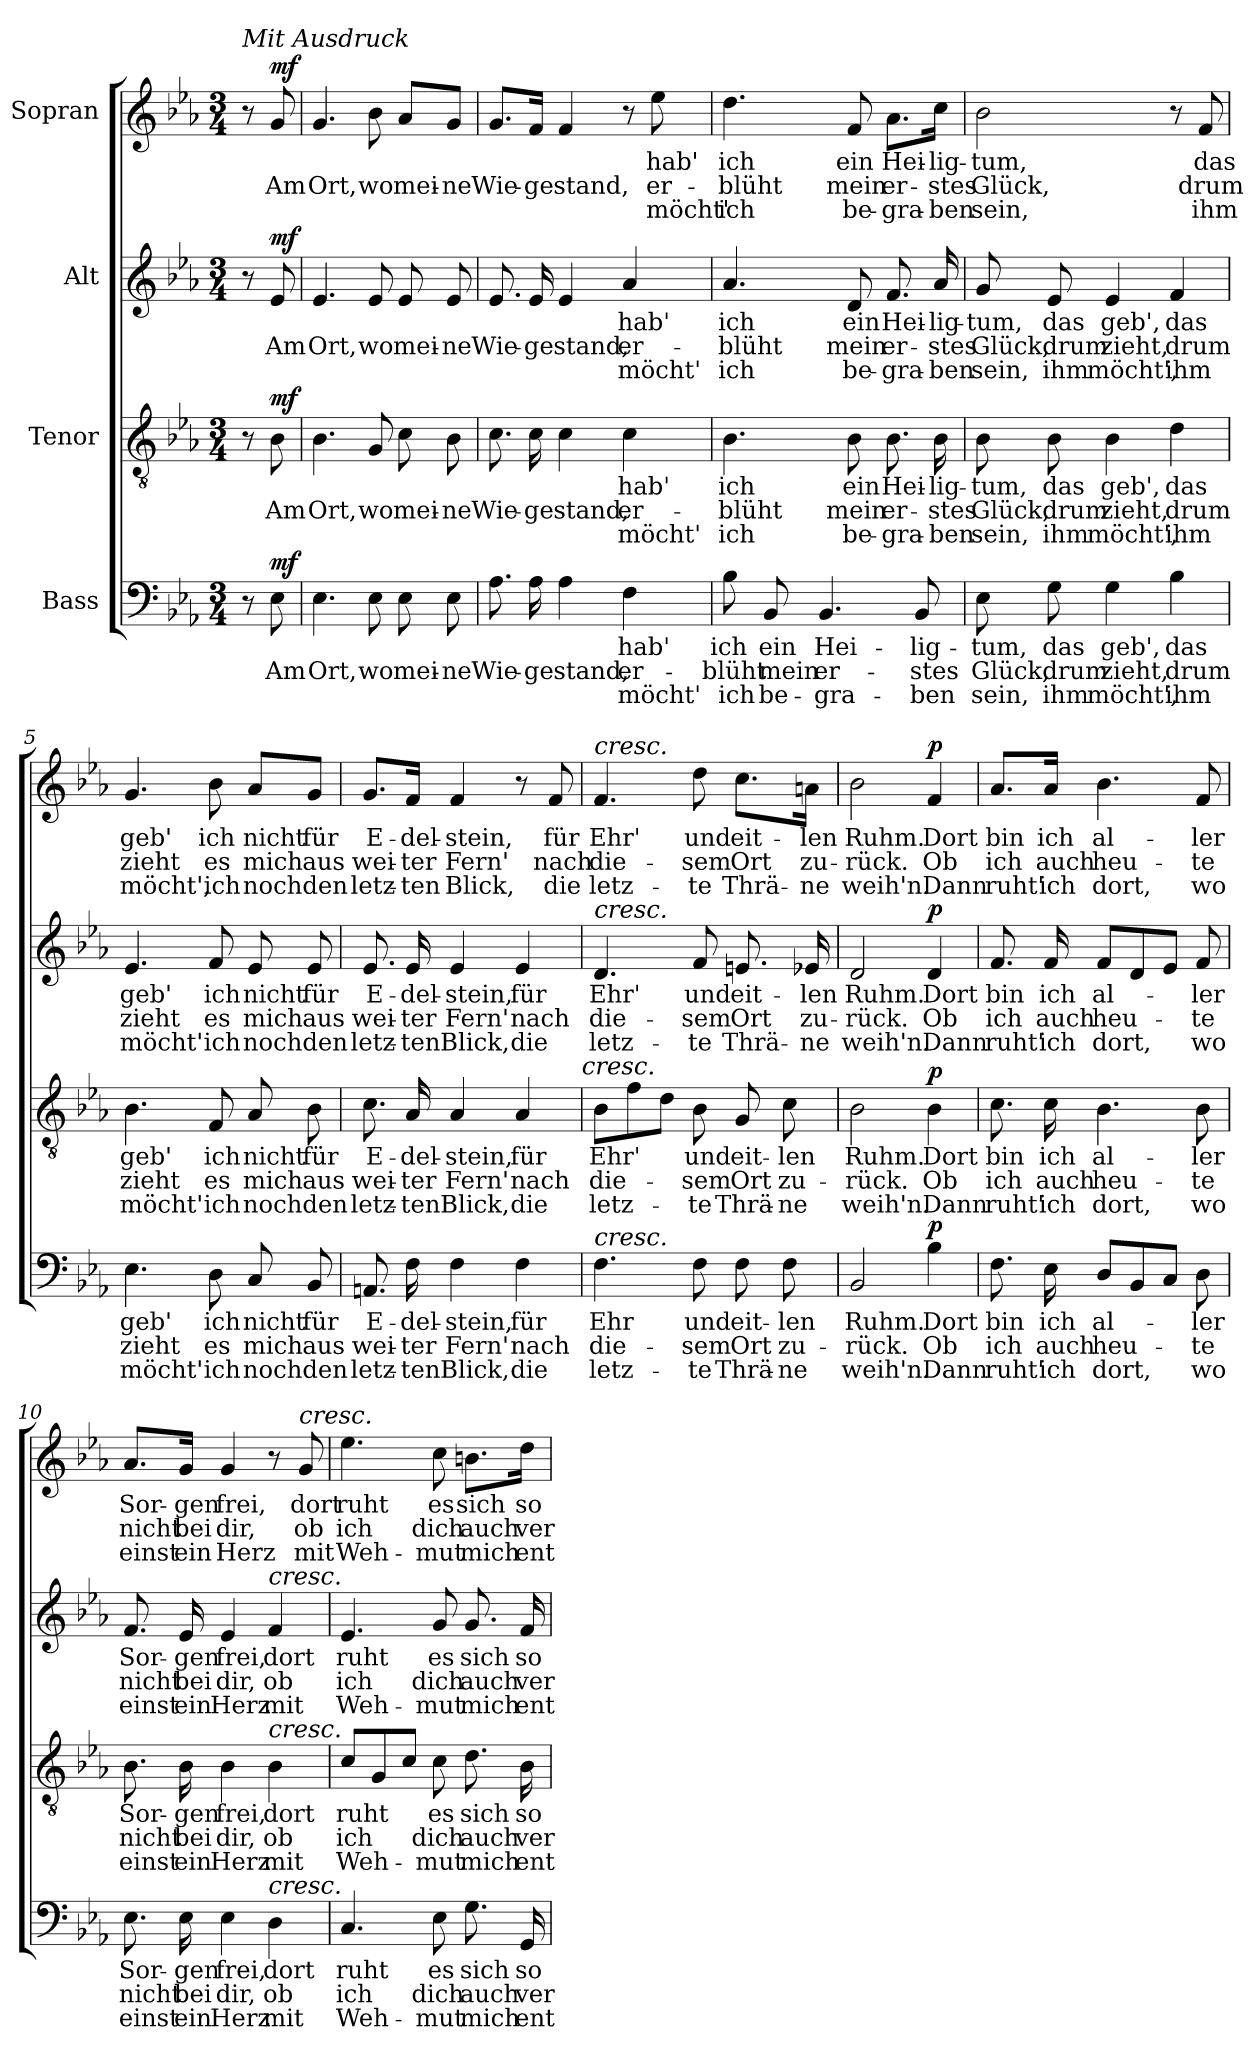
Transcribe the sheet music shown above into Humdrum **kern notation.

**kern	**text	**text	**text	**dynam	**kern	**text	**text	**text	**dynam	**kern	**text	**text	**text	**dynam	**kern	**text	**text	**text	**dynam
*part4	*part4	*part4	*part4	*part4	*part3	*part3	*part3	*part3	*part3	*part2	*part2	*part2	*part2	*part2	*part1	*part1	*part1	*part1	*part1
*staff4	*staff4	*staff4	*staff4	*staff4	*staff3	*staff3	*staff3	*staff3	*staff3	*staff2	*staff2	*staff2	*staff2	*staff2	*staff1	*staff1	*staff1	*staff1	*staff1
*I"Bass	*	*	*	*	*I"Tenor	*	*	*	*	*I"Alt	*	*	*	*	*I"Sopran	*	*	*	*
*clefF4	*	*	*	*	*clefGv2	*	*	*	*	*clefG2	*	*	*	*	*clefG2	*	*	*	*
*k[b-e-a-]	*	*	*	*	*k[b-e-a-]	*	*	*	*	*k[b-e-a-]	*	*	*	*	*k[b-e-a-]	*	*	*	*
*E-:	*	*	*	*	*E-:	*	*	*	*	*E-:	*	*	*	*	*E-:	*	*	*	*
*M3/4	*	*	*	*	*M3/4	*	*	*	*	*M3/4	*	*	*	*	*M3/4	*	*	*	*
*MM110	*	*	*	*	*MM110	*	*	*	*	*MM110	*	*	*	*	*MM110	*	*	*	*
=	=	=	=	=	=	=	=	=	=	=	=	=	=	=	=	=	=	=	=
!	!	!	!	!	!	!	!	!	!	!	!	!	!	!	!LO:TX:a:i:t=Mit Ausdruck	!	!	!	!
8r	.	.	.	.	8r	.	.	.	.	8r	.	.	.	.	8r	.	.	.	.
!	!	!LO:LY:b	!	!LO:DY:a	!	!	!LO:LY:b	!	!LO:DY:a	!	!	!LO:LY:b	!	!LO:DY:a	!	!	!LO:LY:b	!	!LO:DY:a
8E-\	.	Am	.	mf	8B-\	.	Am	.	mf	8e-/	.	Am	.	mf	8g/	.	Am	.	mf
=1	=1	=1	=1	=1	=1	=1	=1	=1	=1	=1	=1	=1	=1	=1	=1	=1	=1	=1	=1
!	!	!LO:LY:b	!	!	!	!	!LO:LY:b	!	!	!	!	!LO:LY:b	!	!	!	!	!LO:LY:b	!	!
4.E-\	.	Ort,	.	.	4.B-\	.	Ort,	.	.	4.e-/	.	Ort,	.	.	4.g/	.	Ort,	.	.
!	!	!LO:LY:b	!	!	!	!	!LO:LY:b	!	!	!	!	!LO:LY:b	!	!	!	!	!LO:LY:b	!	!
8E-\	.	wo	.	.	8G/	.	wo	.	.	8e-/	.	wo	.	.	8b-\	.	wo	.	.
!	!	!LO:LY:b	!	!	!	!	!LO:LY:b	!	!	!	!	!LO:LY:b	!	!	!	!	!LO:LY:b	!	!
8E-\	.	mei-	.	.	8c\	.	mei-	.	.	8e-/	.	mei-	.	.	8a-/L	.	mei-	.	.
!	!	!LO:LY:b	!	!	!	!	!LO:LY:b	!	!	!	!	!LO:LY:b	!	!	!	!	!LO:LY:b	!	!
8E-\	.	-ne	.	.	8B-\	.	-ne	.	.	8e-/	.	-ne	.	.	8g/J	.	-ne	.	.
=2	=2	=2	=2	=2	=2	=2	=2	=2	=2	=2	=2	=2	=2	=2	=2	=2	=2	=2	=2
!	!	!LO:LY:b	!	!	!	!	!LO:LY:b	!	!	!	!	!LO:LY:b	!	!	!	!	!LO:LY:b	!	!
8.A-\	.	Wie-	.	.	8.c\	.	Wie-	.	.	8.e-/	.	Wie-	.	.	8.g/L	.	Wie-	.	.
!	!	!LO:LY:b	!	!	!	!	!LO:LY:b	!	!	!	!	!LO:LY:b	!	!	!	!	!LO:LY:b	!	!
16A-\	.	-ge	.	.	16c\	.	-ge	.	.	16e-/	.	-ge	.	.	16f/Jk	.	-ge	.	.
!	!	!LO:LY:b	!	!	!	!	!LO:LY:b	!	!	!	!	!LO:LY:b	!	!	!	!	!LO:LY:b	!	!
4A-\	.	stand,	.	.	4c\	.	stand,	.	.	4e-/	.	stand,	.	.	4f/	.	stand,	.	.
!	!LO:LY:b	!LO:LY:b	!LO:LY:b	!	!	!LO:LY:b	!LO:LY:b	!LO:LY:b	!	!	!LO:LY:b	!LO:LY:b	!LO:LY:b	!	!	!	!	!	!
4F\	hab'	er-	möcht'	.	4c\	hab'	er-	möcht'	.	4a-/	hab'	er-	möcht'	.	8r	.	.	.	.
!	!	!	!	!	!	!	!	!	!	!	!	!	!	!	!	!LO:LY:b	!LO:LY:b	!LO:LY:b	!
.	.	.	.	.	.	.	.	.	.	.	.	.	.	.	8ee-\	hab'	er-	möcht'	.
!!LO:LB:g=z
=3	=3	=3	=3	=3	=3	=3	=3	=3	=3	=3	=3	=3	=3	=3	=3	=3	=3	=3	=3
!	!LO:LY:b	!LO:LY:b	!LO:LY:b	!	!	!LO:LY:b	!LO:LY:b	!LO:LY:b	!	!	!LO:LY:b	!LO:LY:b	!LO:LY:b	!	!	!LO:LY:b	!LO:LY:b	!LO:LY:b	!
8B-\	ich	-blüht	ich	.	4.B-\	ich	-blüht	ich	.	4.a-/	ich	-blüht	ich	.	4.dd\	ich	-blüht	ich	.
!	!LO:LY:b	!LO:LY:b	!LO:LY:b	!	!	!	!	!	!	!	!	!	!	!	!	!	!	!	!
8BB-/	ein	mein	be-	.	.	.	.	.	.	.	.	.	.	.	.	.	.	.	.
!	!LO:LY:b	!LO:LY:b	!LO:LY:b	!	!	!	!	!	!	!	!	!	!	!	!	!	!	!	!
4.BB-/	Hei-	er-	-gra-	.	.	.	.	.	.	.	.	.	.	.	.	.	.	.	.
!	!	!	!	!	!	!LO:LY:b	!LO:LY:b	!LO:LY:b	!	!	!LO:LY:b	!LO:LY:b	!LO:LY:b	!	!	!LO:LY:b	!LO:LY:b	!LO:LY:b	!
.	.	.	.	.	8B-\	ein	mein	be-	.	8d/	ein	mein	be-	.	8f/	ein	mein	be-	.
!	!	!	!	!	!	!LO:LY:b	!LO:LY:b	!LO:LY:b	!	!	!LO:LY:b	!LO:LY:b	!LO:LY:b	!	!	!LO:LY:b	!LO:LY:b	!LO:LY:b	!
.	.	.	.	.	8.B-\	Hei-	er-	-gra-	.	8.f/	Hei-	er-	-gra-	.	8.a-\L	Hei-	er-	-gra-	.
!	!LO:LY:b	!LO:LY:b	!LO:LY:b	!	!	!	!	!	!	!	!	!	!	!	!	!	!	!	!
8BB-/	-lig-	-stes	-ben	.	.	.	.	.	.	.	.	.	.	.	.	.	.	.	.
!	!	!	!	!	!	!LO:LY:b	!LO:LY:b	!LO:LY:b	!	!	!LO:LY:b	!LO:LY:b	!LO:LY:b	!	!	!LO:LY:b	!LO:LY:b	!LO:LY:b	!
.	.	.	.	.	16B-\	-lig-	-stes	-ben	.	16a-/	-lig-	-stes	-ben	.	16cc\Jk	-lig-	-stes	-ben	.
=4	=4	=4	=4	=4	=4	=4	=4	=4	=4	=4	=4	=4	=4	=4	=4	=4	=4	=4	=4
!	!LO:LY:b	!LO:LY:b	!LO:LY:b	!	!	!LO:LY:b	!LO:LY:b	!LO:LY:b	!	!	!LO:LY:b	!LO:LY:b	!LO:LY:b	!	!	!LO:LY:b	!LO:LY:b	!LO:LY:b	!
8E-\	-tum,	Glück,	sein,	.	8B-\	-tum,	Glück,	sein,	.	8g/	-tum,	Glück,	sein,	.	2b-\	-tum,	Glück,	sein,	.
!	!LO:LY:b	!LO:LY:b	!LO:LY:b	!	!	!LO:LY:b	!LO:LY:b	!LO:LY:b	!	!	!LO:LY:b	!LO:LY:b	!LO:LY:b	!	!	!	!	!	!
8G\	das	drum	ihm	.	8B-\	das	drum	ihm	.	8e-/	das	drum	ihm	.	.	.	.	.	.
!	!LO:LY:b	!LO:LY:b	!LO:LY:b	!	!	!LO:LY:b	!LO:LY:b	!LO:LY:b	!	!	!LO:LY:b	!LO:LY:b	!LO:LY:b	!	!	!	!	!	!
4G\	geb',	zieht,	möcht',	.	4B-\	geb',	zieht,	möcht',	.	4e-/	geb',	zieht,	möcht',	.	.	.	.	.	.
!	!LO:LY:b	!LO:LY:b	!LO:LY:b	!	!	!LO:LY:b	!LO:LY:b	!LO:LY:b	!	!	!LO:LY:b	!LO:LY:b	!LO:LY:b	!	!	!	!	!	!
4B-\	das	drum	ihm	.	4d\	das	drum	ihm	.	4f/	das	drum	ihm	.	8r	.	.	.	.
!	!	!	!	!	!	!	!	!	!	!	!	!	!	!	!	!LO:LY:b	!LO:LY:b	!LO:LY:b	!
.	.	.	.	.	.	.	.	.	.	.	.	.	.	.	8f/	das	drum	ihm	.
=5	=5	=5	=5	=5	=5	=5	=5	=5	=5	=5	=5	=5	=5	=5	=5	=5	=5	=5	=5
!	!LO:LY:b	!LO:LY:b	!LO:LY:b	!	!	!LO:LY:b	!LO:LY:b	!LO:LY:b	!	!	!LO:LY:b	!LO:LY:b	!LO:LY:b	!	!	!LO:LY:b	!LO:LY:b	!LO:LY:b	!
4.E-\	geb'	zieht	möcht'	.	4.B-\	geb'	zieht	möcht'	.	4.e-/	geb'	zieht	möcht'	.	4.g/	geb'	zieht	möcht',	.
!	!LO:LY:b	!LO:LY:b	!LO:LY:b	!	!	!LO:LY:b	!LO:LY:b	!LO:LY:b	!	!	!LO:LY:b	!LO:LY:b	!LO:LY:b	!	!	!LO:LY:b	!LO:LY:b	!LO:LY:b	!
8D\	ich	es	ich	.	8F/	ich	es	ich	.	8f/	ich	es	ich	.	8b-\	ich	es	ich	.
!	!LO:LY:b	!LO:LY:b	!LO:LY:b	!	!	!LO:LY:b	!LO:LY:b	!LO:LY:b	!	!	!LO:LY:b	!LO:LY:b	!LO:LY:b	!	!	!LO:LY:b	!LO:LY:b	!LO:LY:b	!
8C/	nicht	mich	noch	.	8A-/	nicht	mich	noch	.	8e-/	nicht	mich	noch	.	8a-/L	nicht	mich	noch	.
!	!LO:LY:b	!LO:LY:b	!LO:LY:b	!	!	!LO:LY:b	!LO:LY:b	!LO:LY:b	!	!	!LO:LY:b	!LO:LY:b	!LO:LY:b	!	!	!LO:LY:b	!LO:LY:b	!LO:LY:b	!
8BB-/	für	aus	den	.	8B-\	für	aus	den	.	8e-/	für	aus	den	.	8g/J	für	aus	den	.
!!LO:PB:g=z
=6	=6	=6	=6	=6	=6	=6	=6	=6	=6	=6	=6	=6	=6	=6	=6	=6	=6	=6	=6
!	!LO:LY:b	!LO:LY:b	!LO:LY:b	!	!	!LO:LY:b	!LO:LY:b	!LO:LY:b	!	!	!LO:LY:b	!LO:LY:b	!LO:LY:b	!	!	!LO:LY:b	!LO:LY:b	!LO:LY:b	!
8.AAn/	E-	wei-	letz-	.	8.c\	E-	wei-	letz-	.	8.e-/	E-	wei-	letz-	.	8.g/L	E-	wei-	letz-	.
!	!LO:LY:b	!LO:LY:b	!LO:LY:b	!	!	!LO:LY:b	!LO:LY:b	!LO:LY:b	!	!	!LO:LY:b	!LO:LY:b	!LO:LY:b	!	!	!LO:LY:b	!LO:LY:b	!LO:LY:b	!
16F\	-del-	-ter	-ten	.	16A-/	-del-	-ter	-ten	.	16e-/	-del-	-ter	-ten	.	16f/Jk	-del-	-ter	-ten	.
!	!LO:LY:b	!LO:LY:b	!LO:LY:b	!	!	!LO:LY:b	!LO:LY:b	!LO:LY:b	!	!	!LO:LY:b	!LO:LY:b	!LO:LY:b	!	!	!LO:LY:b	!LO:LY:b	!LO:LY:b	!
4F\	-stein,	Fern'	Blick,	.	4A-/	-stein,	Fern'	Blick,	.	4e-/	-stein,	Fern'	Blick,	.	4f/	-stein,	Fern'	Blick,	.
!	!LO:LY:b	!LO:LY:b	!LO:LY:b	!	!	!LO:LY:b	!LO:LY:b	!LO:LY:b	!	!	!LO:LY:b	!LO:LY:b	!LO:LY:b	!	!	!	!	!	!
4F\	für	nach	die	.	4A-/	für	nach	die	.	4e-/	für	nach	die	.	8r	.	.	.	.
!	!	!	!	!	!	!	!	!	!	!	!	!	!	!	!	!LO:LY:b	!LO:LY:b	!LO:LY:b	!
.	.	.	.	.	.	.	.	.	.	.	.	.	.	.	8f/	für	nach	die	.
!	!	!	!	!	!LO:TX:a:i:t=cresc.	!	!	!	!	!	!	!	!	!	!	!	!	!	!
=7	=7	=7	=7	=7	=7	=7	=7	=7	=7	=7	=7	=7	=7	=7	=7	=7	=7	=7	=7
!	!	!	!	!	!	!	!	!	!	!	!	!	!	!	!LO:TX:a:i:t=cresc.	!	!	!	!
!	!	!	!	!	!	!	!	!	!	!LO:TX:a:i:t=cresc.	!	!	!	!	!	!	!	!	!
!LO:TX:a:i:t=cresc.	!	!	!	!	!	!	!	!	!	!	!	!	!	!	!	!	!	!	!
!	!LO:LY:b	!LO:LY:b	!LO:LY:b	!	!	!LO:LY:b	!LO:LY:b	!LO:LY:b	!	!	!LO:LY:b	!LO:LY:b	!LO:LY:b	!	!	!LO:LY:b	!LO:LY:b	!LO:LY:b	!
4.F\	Ehr	die-	letz-	.	8B-\L	Ehr'	die-	letz-	.	4.d/	Ehr'	die-	letz-	.	4.f/	Ehr'	die-	letz-	.
.	.	.	.	.	8f\	.	.	.	.	.	.	.	.	.	.	.	.	.	.
.	.	.	.	.	8d\J	.	.	.	.	.	.	.	.	.	.	.	.	.	.
!	!LO:LY:b	!LO:LY:b	!LO:LY:b	!	!	!LO:LY:b	!LO:LY:b	!LO:LY:b	!	!	!LO:LY:b	!LO:LY:b	!LO:LY:b	!	!	!LO:LY:b	!LO:LY:b	!LO:LY:b	!
8F\	und	-sem	-te	.	8B-\	und	-sem	-te	.	8f/	und	-sem	-te	.	8dd\	und	-sem	-te	.
!	!LO:LY:b	!LO:LY:b	!LO:LY:b	!	!	!LO:LY:b	!LO:LY:b	!LO:LY:b	!	!	!LO:LY:b	!LO:LY:b	!LO:LY:b	!	!	!LO:LY:b	!LO:LY:b	!LO:LY:b	!
8F\	eit-	Ort	Thrä-	.	8G/	eit-	Ort	Thrä-	.	8.en/	eit-	Ort	Thrä-	.	8.cc\L	eit-	Ort	Thrä-	.
!	!LO:LY:b	!LO:LY:b	!LO:LY:b	!	!	!LO:LY:b	!LO:LY:b	!LO:LY:b	!	!	!	!	!	!	!	!	!	!	!
8F\	-len	zu-	-ne	.	8c\	-len	zu-	-ne	.	.	.	.	.	.	.	.	.	.	.
!	!	!	!	!	!	!	!	!	!	!	!LO:LY:b	!LO:LY:b	!LO:LY:b	!	!	!LO:LY:b	!LO:LY:b	!LO:LY:b	!
.	.	.	.	.	.	.	.	.	.	16e-X/	-len	zu-	-ne	.	16an\Jk	-len	zu-	-ne	.
=8	=8	=8	=8	=8	=8	=8	=8	=8	=8	=8	=8	=8	=8	=8	=8	=8	=8	=8	=8
!	!LO:LY:b	!LO:LY:b	!LO:LY:b	!	!	!LO:LY:b	!LO:LY:b	!LO:LY:b	!	!	!LO:LY:b	!LO:LY:b	!LO:LY:b	!	!	!LO:LY:b	!LO:LY:b	!LO:LY:b	!
2BB-/	Ruhm.	-rück.	weih'n.	.	2B-\	Ruhm.	-rück.	weih'n.	.	2d/	Ruhm.	-rück.	weih'n.	.	2b-\	Ruhm.	-rück.	weih'n.	.
!	!LO:LY:b	!LO:LY:b	!LO:LY:b	!LO:DY:a	!	!LO:LY:b	!LO:LY:b	!LO:LY:b	!LO:DY:a	!	!LO:LY:b	!LO:LY:b	!LO:LY:b	!LO:DY:a	!	!LO:LY:b	!LO:LY:b	!LO:LY:b	!LO:DY:a
4B-\	Dort	Ob	Dann	p	4B-\	Dort	Ob	Dann	p	4d/	Dort	Ob	Dann	p	4f/	Dort	Ob	Dann	p
!!LO:LB:g=z
=9	=9	=9	=9	=9	=9	=9	=9	=9	=9	=9	=9	=9	=9	=9	=9	=9	=9	=9	=9
!	!LO:LY:b	!LO:LY:b	!LO:LY:b	!	!	!LO:LY:b	!LO:LY:b	!LO:LY:b	!	!	!LO:LY:b	!LO:LY:b	!LO:LY:b	!	!	!LO:LY:b	!LO:LY:b	!LO:LY:b	!
8.F\	bin	ich	ruht'	.	8.c\	bin	ich	ruht'	.	8.f/	bin	ich	ruht'	.	8.a-/L	bin	ich	ruht'	.
!	!LO:LY:b	!LO:LY:b	!LO:LY:b	!	!	!LO:LY:b	!LO:LY:b	!LO:LY:b	!	!	!LO:LY:b	!LO:LY:b	!LO:LY:b	!	!	!LO:LY:b	!LO:LY:b	!LO:LY:b	!
16E-\	ich	auch	ich	.	16c\	ich	auch	ich	.	16f/	ich	auch	ich	.	16a-/Jk	ich	auch	ich	.
!	!LO:LY:b	!LO:LY:b	!LO:LY:b	!	!	!LO:LY:b	!LO:LY:b	!LO:LY:b	!	!	!LO:LY:b	!LO:LY:b	!LO:LY:b	!	!	!LO:LY:b	!LO:LY:b	!LO:LY:b	!
8D/L	al-	heu-	dort,	.	4.B-\	al-	heu-	dort,	.	8f/L	al-	heu-	dort,	.	4.b-\	al-	heu-	dort,	.
8BB-/	.	.	.	.	.	.	.	.	.	8d/	.	.	.	.	.	.	.	.	.
8C/J	.	.	.	.	.	.	.	.	.	8e-/J	.	.	.	.	.	.	.	.	.
!	!LO:LY:b	!LO:LY:b	!LO:LY:b	!	!	!LO:LY:b	!LO:LY:b	!LO:LY:b	!	!	!LO:LY:b	!LO:LY:b	!LO:LY:b	!	!	!LO:LY:b	!LO:LY:b	!LO:LY:b	!
8D\	-ler	-te	wo	.	8B-\	-ler	-te	wo	.	8f/	-ler	-te	wo	.	8f/	-ler	-te	wo	.
=10	=10	=10	=10	=10	=10	=10	=10	=10	=10	=10	=10	=10	=10	=10	=10	=10	=10	=10	=10
!	!LO:LY:b	!LO:LY:b	!LO:LY:b	!	!	!LO:LY:b	!LO:LY:b	!LO:LY:b	!	!	!LO:LY:b	!LO:LY:b	!LO:LY:b	!	!	!LO:LY:b	!LO:LY:b	!LO:LY:b	!
8.E-\	Sor-	nicht	einst	.	8.B-\	Sor-	nicht	einst	.	8.f/	Sor-	nicht	einst	.	8.a-/L	Sor-	nicht	einst	.
!	!LO:LY:b	!LO:LY:b	!LO:LY:b	!	!	!LO:LY:b	!LO:LY:b	!LO:LY:b	!	!	!LO:LY:b	!LO:LY:b	!LO:LY:b	!	!	!LO:LY:b	!LO:LY:b	!LO:LY:b	!
16E-\	-gen	bei	ein	.	16B-\	-gen	bei	ein	.	16e-/	-gen	bei	ein	.	16g/Jk	-gen	bei	ein	.
!	!LO:LY:b	!LO:LY:b	!LO:LY:b	!	!	!LO:LY:b	!LO:LY:b	!LO:LY:b	!	!	!LO:LY:b	!LO:LY:b	!LO:LY:b	!	!	!LO:LY:b	!LO:LY:b	!LO:LY:b	!
4E-\	frei,	dir,	Herz	.	4B-\	frei,	dir,	Herz	.	4e-/	frei,	dir,	Herz	.	4g/	frei,	dir,	Herz	.
!	!	!	!	!	!	!	!	!	!	!LO:TX:a:i:t=cresc.	!	!	!	!	!	!	!	!	!
!	!	!	!	!	!LO:TX:a:i:t=cresc.	!	!	!	!	!	!	!	!	!	!	!	!	!	!
!LO:TX:a:i:t=cresc.	!	!	!	!	!	!	!	!	!	!	!	!	!	!	!	!	!	!	!
!	!LO:LY:b	!LO:LY:b	!LO:LY:b	!	!	!LO:LY:b	!LO:LY:b	!LO:LY:b	!	!	!LO:LY:b	!LO:LY:b	!LO:LY:b	!	!	!	!	!	!
4D\	dort	ob	mit	.	4B-\	dort	ob	mit	.	4f/	dort	ob	mit	.	8r	.	.	.	.
!	!	!	!	!	!	!	!	!	!	!	!	!	!	!	!LO:TX:a:i:t=cresc.	!	!	!	!
!	!	!	!	!	!	!	!	!	!	!	!	!	!	!	!	!LO:LY:b	!LO:LY:b	!LO:LY:b	!
.	.	.	.	.	.	.	.	.	.	.	.	.	.	.	8g/	dort	ob	mit	.
=11	=11	=11	=11	=11	=11	=11	=11	=11	=11	=11	=11	=11	=11	=11	=11	=11	=11	=11	=11
!	!LO:LY:b	!LO:LY:b	!LO:LY:b	!	!	!LO:LY:b	!LO:LY:b	!LO:LY:b	!	!	!LO:LY:b	!LO:LY:b	!LO:LY:b	!	!	!LO:LY:b	!LO:LY:b	!LO:LY:b	!
4.C/	ruht	ich	Weh-	.	8c/L	ruht	ich	Weh-	.	4.e-/	ruht	ich	Weh-	.	4.ee-\	ruht	ich	Weh-	.
.	.	.	.	.	8G/	.	.	.	.	.	.	.	.	.	.	.	.	.	.
.	.	.	.	.	8c/J	.	.	.	.	.	.	.	.	.	.	.	.	.	.
!	!LO:LY:b	!LO:LY:b	!LO:LY:b	!	!	!LO:LY:b	!LO:LY:b	!LO:LY:b	!	!	!LO:LY:b	!LO:LY:b	!LO:LY:b	!	!	!LO:LY:b	!LO:LY:b	!LO:LY:b	!
8E-\	es	dich	-mut	.	8c\	es	dich	-mut	.	8g/	es	dich	-mut	.	8cc\	es	dich	-mut	.
!	!LO:LY:b	!LO:LY:b	!LO:LY:b	!	!	!LO:LY:b	!LO:LY:b	!LO:LY:b	!	!	!LO:LY:b	!LO:LY:b	!LO:LY:b	!	!	!LO:LY:b	!LO:LY:b	!LO:LY:b	!
8.G\	sich	auch	mich	.	8.d\	sich	auch	mich	.	8.g/	sich	auch	mich	.	8.bn\L	sich	auch	mich	.
!	!LO:LY:b	!LO:LY:b	!LO:LY:b	!	!	!LO:LY:b	!LO:LY:b	!LO:LY:b	!	!	!LO:LY:b	!LO:LY:b	!LO:LY:b	!	!	!LO:LY:b	!LO:LY:b	!LO:LY:b	!
16GG/	so	ver-	ent-	.	16B-\	so	ver-	ent-	.	16f/	so	ver-	ent-	.	16dd\Jk	so	ver-	ent-	.
=	=	=	=	=	=	=	=	=	=	=	=	=	=	=	=	=	=	=	=
*-	*-	*-	*-	*-	*-	*-	*-	*-	*-	*-	*-	*-	*-	*-	*-	*-	*-	*-	*-
